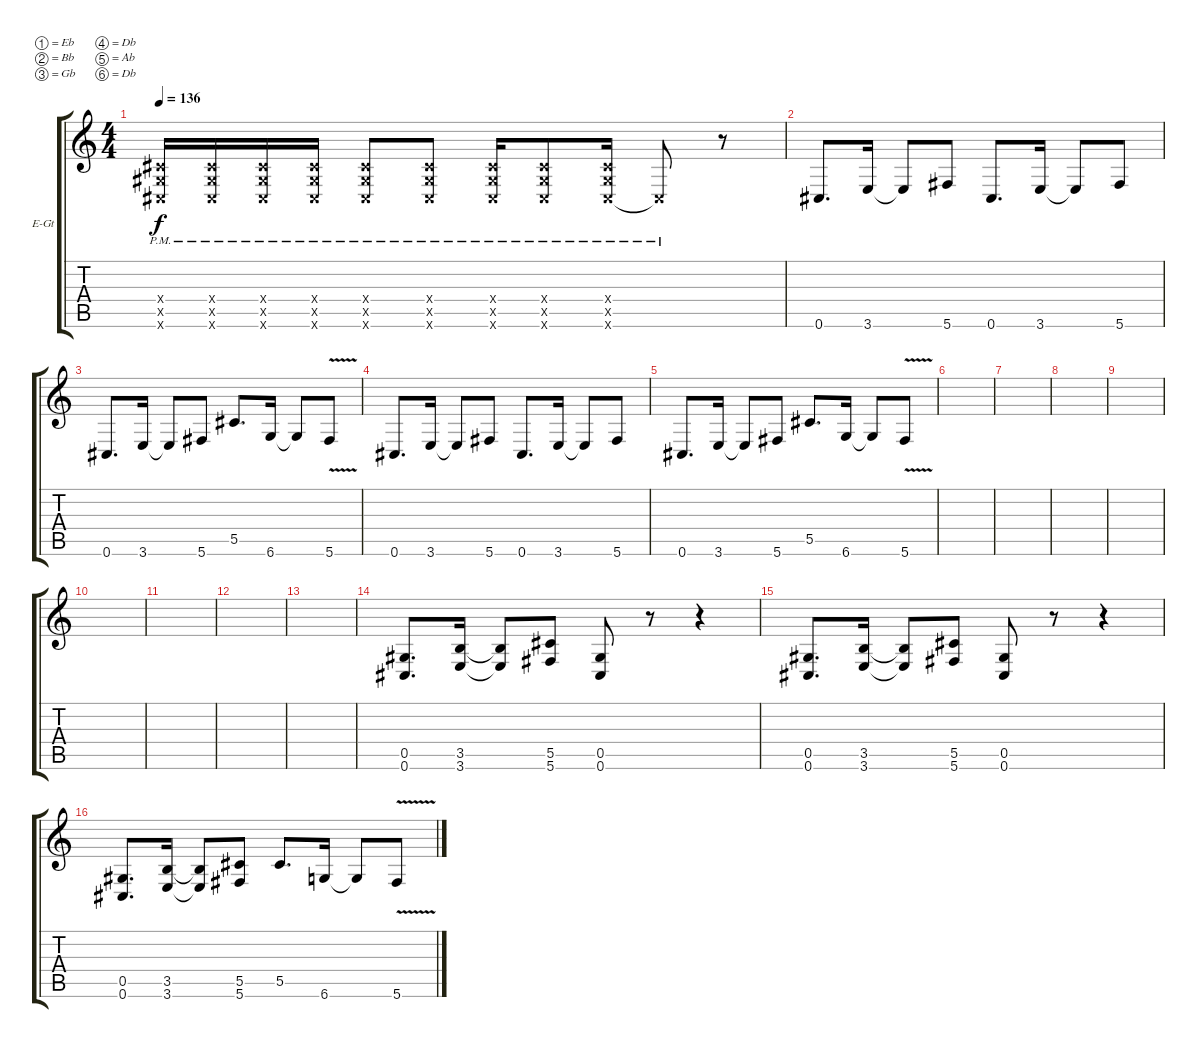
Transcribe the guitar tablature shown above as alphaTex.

\defaultSystemsLayout 4
\bracketExtendMode groupsimilarinstruments
\firstSystemTrackNameOrientation horizontal
\otherSystemsTrackNameOrientation horizontal
\track ("Kirk Hammett (Dist. Gtr.)" "E-Gt") {instrument distortionguitar}
\staff {score tabs}
\tuning (Eb4 Bb3 Gb3 Db3 Ab2 Db2)
\ts (4 4)
\tempo 136
\clef g2
\ks c
(0.6{pm x} 0.5{x} 0.4{x}).16{dy f} (0.6{pm x} 0.5{x} 0.4{x}).16 (0.6{pm x} 0.5{x} 0.4{x}).16 (0.6{pm x} 0.5{x} 0.4{x}).16 (0.6{pm x} 0.5{x} 0.4{x}).8 (0.6{pm x} 0.5{x} 0.4{x}).8 (0.6{pm x} 0.5{x} 0.4{x}).16 (0.6{pm x} 0.5{x} 0.4{x}).8 (0.6{pm x} 0.5{x} 0.4{x}).16 0.6{pm x t}.8 r.8 |
0.6.8{d} 3.6.16 3.6{t}.8 5.6.8 0.6.8{d} 3.6.16 3.6{t}.8 5.6.8 |
0.6.8{d} 3.6.16 3.6{t}.8 5.6.8 5.5.8{d} 6.6.16 6.6{t}.8 5.6{v}.8 |
0.6.8{d} 3.6.16 3.6{t}.8 5.6.8 0.6.8{d} 3.6.16 3.6{t}.8 5.6.8 |
0.6.8{d} 3.6.16 3.6{t}.8 5.6.8 5.5.8{d} 6.6.16 6.6{t}.8 5.6{v}.8 |
|
|
|
|
|
|
|
|
(0.6 0.5).8{d} (3.5 3.6).16 (3.6{t} 3.5{t}).8 (5.6 5.5).8 (0.6 0.5).8 r.8 r.4 |
(0.6 0.5).8{d} (3.5 3.6).16 (3.6{t} 3.5{t}).8 (5.6 5.5).8 (0.6 0.5).8 r.8 r.4 |
(0.6 0.5).8{d} (3.5 3.6).16 (3.6{t} 3.5{t}).8 (5.6 5.5).8 5.5.8{d} 6.6.16 6.6{t}.8 5.6{v}.8
